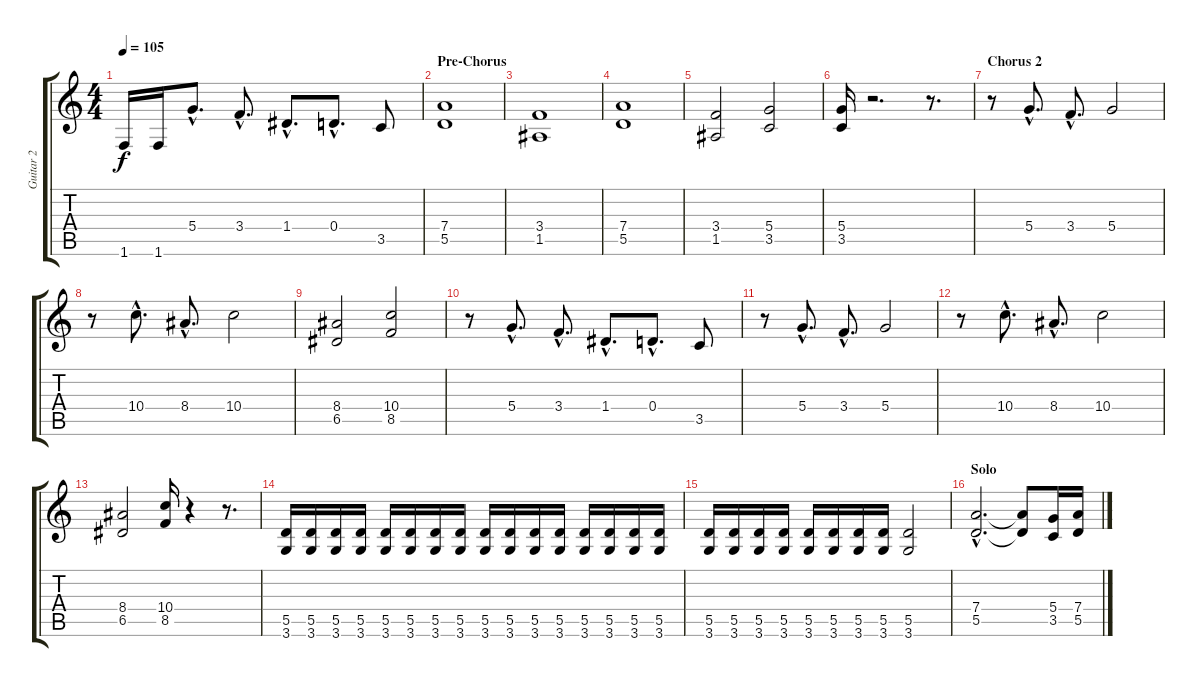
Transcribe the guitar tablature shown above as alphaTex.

\track ("Guitar 2" "Guitar 2") {instrument distortionguitar}
\staff {score tabs}
\tuning (E4 B3 G3 D3 A2 E2) {hide}
\ts (4 4)
\tempo 105
\clef g2
\ks c
1.6.16{dy f} 1.6.16 5.4{hac}.8{d} 3.4{hac}.8{d} 1.4{hac}.8{d} 0.4{hac}.8{d} 3.5.8 |
\section ("" "Pre-Chorus")
(7.4 5.5).1 |
(3.4 1.5).1 |
(7.4 5.5).1 |
(3.4 1.5).2 (5.4 3.5).2 |
(5.4 3.5).16 r.2{d} r.8{d} |
\section ("" "Chorus 2")
r.8 5.4{hac}.8{d} 3.4{hac}.8{d} 5.4.2 |
r.8 10.4{hac}.8{d} 8.4{hac}.8{d} 10.4.2 |
(8.4 6.5).2 (10.4 8.5).2 |
r.8 5.4{hac}.8{d} 3.4{hac}.8{d} 1.4{hac}.8{d} 0.4{hac}.8{d} 3.5.8 |
r.8 5.4{hac}.8{d} 3.4{hac}.8{d} 5.4.2 |
r.8 10.4{hac}.8{d} 8.4{hac}.8{d} 10.4.2 |
(8.4 6.5).2 (10.4 8.5).16 r.4 r.8{d} |
(5.5 3.6).16 (5.5 3.6).16 (5.5 3.6).16 (5.5 3.6).16 (5.5 3.6).16 (5.5 3.6).16 (5.5 3.6).16 (5.5 3.6).16 (5.5 3.6).16 (5.5 3.6).16 (5.5 3.6).16 (5.5 3.6).16 (5.5 3.6).16 (5.5 3.6).16 (5.5 3.6).16 (5.5 3.6).16 |
(5.5 3.6).16 (5.5 3.6).16 (5.5 3.6).16 (5.5 3.6).16 (5.5 3.6).16 (5.5 3.6).16 (5.5 3.6).16 (5.5 3.6).16 (5.5 3.6).2 |
\section ("" "Solo")
(7.4{hac} 5.5{hac}).2{d} (7.4{t} 5.5{t}).8 (5.4 3.5).16 (7.4 5.5).16
